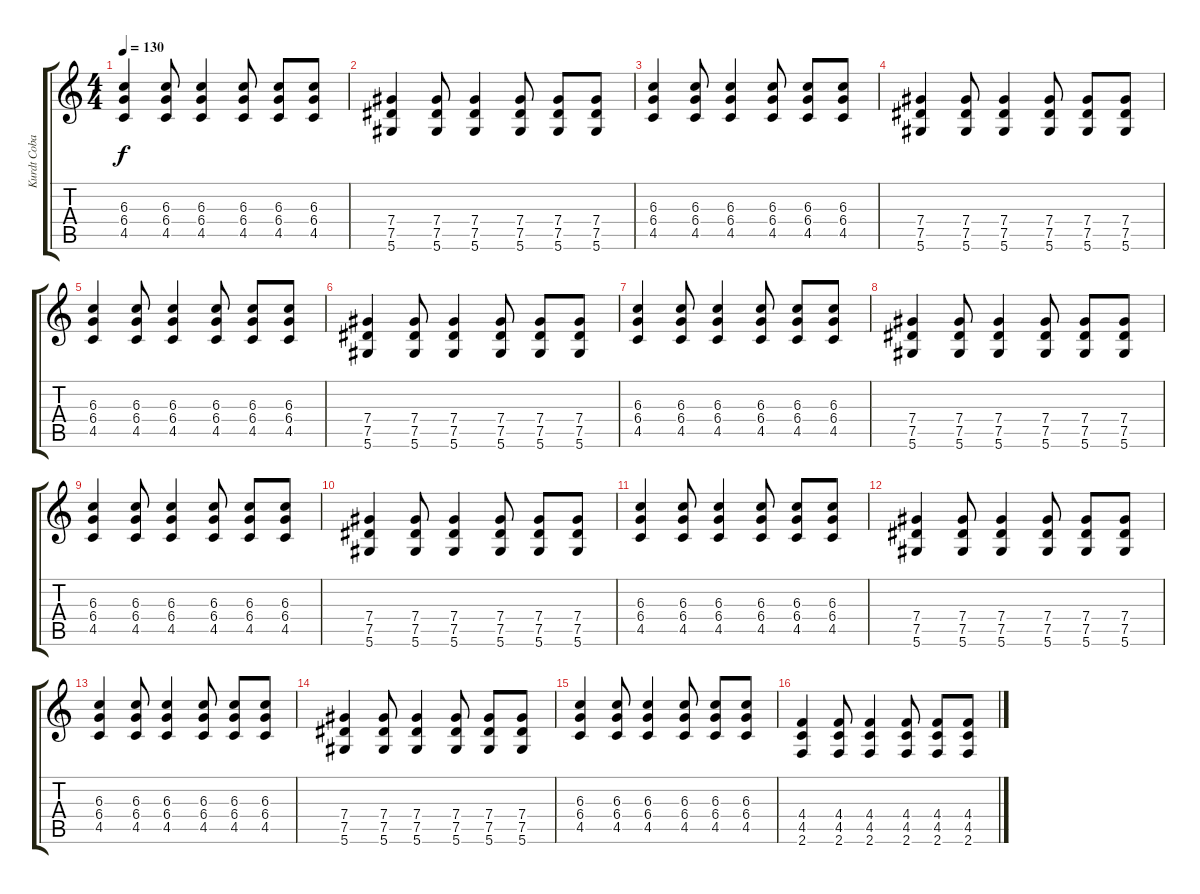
\track ("Kurdt Cobain" "Kurdt Coba") {instrument overdrivenguitar}
\staff {score tabs}
\tuning (Eb4 Bb3 Gb3 Db3 Ab2 Eb2) {hide}
\ts (4 4)
\tempo 130
\clef g2
\ks c
(6.3 6.4 4.5).4{dy f} (6.3 6.4 4.5).8 (6.3 6.4 4.5).4 (6.3 6.4 4.5).8 (6.3 6.4 4.5).8 (6.3 6.4 4.5).8 |
(7.4 7.5 5.6).4 (7.4 7.5 5.6).8 (7.4 7.5 5.6).4 (7.4 7.5 5.6).8 (7.4 7.5 5.6).8 (7.4 7.5 5.6).8 |
(6.3 6.4 4.5).4 (6.3 6.4 4.5).8 (6.3 6.4 4.5).4 (6.3 6.4 4.5).8 (6.3 6.4 4.5).8 (6.3 6.4 4.5).8 |
(7.4 7.5 5.6).4 (7.4 7.5 5.6).8 (7.4 7.5 5.6).4 (7.4 7.5 5.6).8 (7.4 7.5 5.6).8 (7.4 7.5 5.6).8 |
(6.3 6.4 4.5).4 (6.3 6.4 4.5).8 (6.3 6.4 4.5).4 (6.3 6.4 4.5).8 (6.3 6.4 4.5).8 (6.3 6.4 4.5).8 |
(7.4 7.5 5.6).4 (7.4 7.5 5.6).8 (7.4 7.5 5.6).4 (7.4 7.5 5.6).8 (7.4 7.5 5.6).8 (7.4 7.5 5.6).8 |
(6.3 6.4 4.5).4 (6.3 6.4 4.5).8 (6.3 6.4 4.5).4 (6.3 6.4 4.5).8 (6.3 6.4 4.5).8 (6.3 6.4 4.5).8 |
(7.4 7.5 5.6).4 (7.4 7.5 5.6).8 (7.4 7.5 5.6).4 (7.4 7.5 5.6).8 (7.4 7.5 5.6).8 (7.4 7.5 5.6).8 |
(6.3 6.4 4.5).4 (6.3 6.4 4.5).8 (6.3 6.4 4.5).4 (6.3 6.4 4.5).8 (6.3 6.4 4.5).8 (6.3 6.4 4.5).8 |
(7.4 7.5 5.6).4 (7.4 7.5 5.6).8 (7.4 7.5 5.6).4 (7.4 7.5 5.6).8 (7.4 7.5 5.6).8 (7.4 7.5 5.6).8 |
(6.3 6.4 4.5).4 (6.3 6.4 4.5).8 (6.3 6.4 4.5).4 (6.3 6.4 4.5).8 (6.3 6.4 4.5).8 (6.3 6.4 4.5).8 |
(7.4 7.5 5.6).4 (7.4 7.5 5.6).8 (7.4 7.5 5.6).4 (7.4 7.5 5.6).8 (7.4 7.5 5.6).8 (7.4 7.5 5.6).8 |
(6.3 6.4 4.5).4 (6.3 6.4 4.5).8 (6.3 6.4 4.5).4 (6.3 6.4 4.5).8 (6.3 6.4 4.5).8 (6.3 6.4 4.5).8 |
(7.4 7.5 5.6).4 (7.4 7.5 5.6).8 (7.4 7.5 5.6).4 (7.4 7.5 5.6).8 (7.4 7.5 5.6).8 (7.4 7.5 5.6).8 |
(6.3 6.4 4.5).4 (6.3 6.4 4.5).8 (6.3 6.4 4.5).4 (6.3 6.4 4.5).8 (6.3 6.4 4.5).8 (6.3 6.4 4.5).8 |
(4.4 4.5 2.6).4 (4.4 4.5 2.6).8 (4.4 4.5 2.6).4 (4.4 4.5 2.6).8 (4.4 4.5 2.6).8 (4.4 4.5 2.6).8
